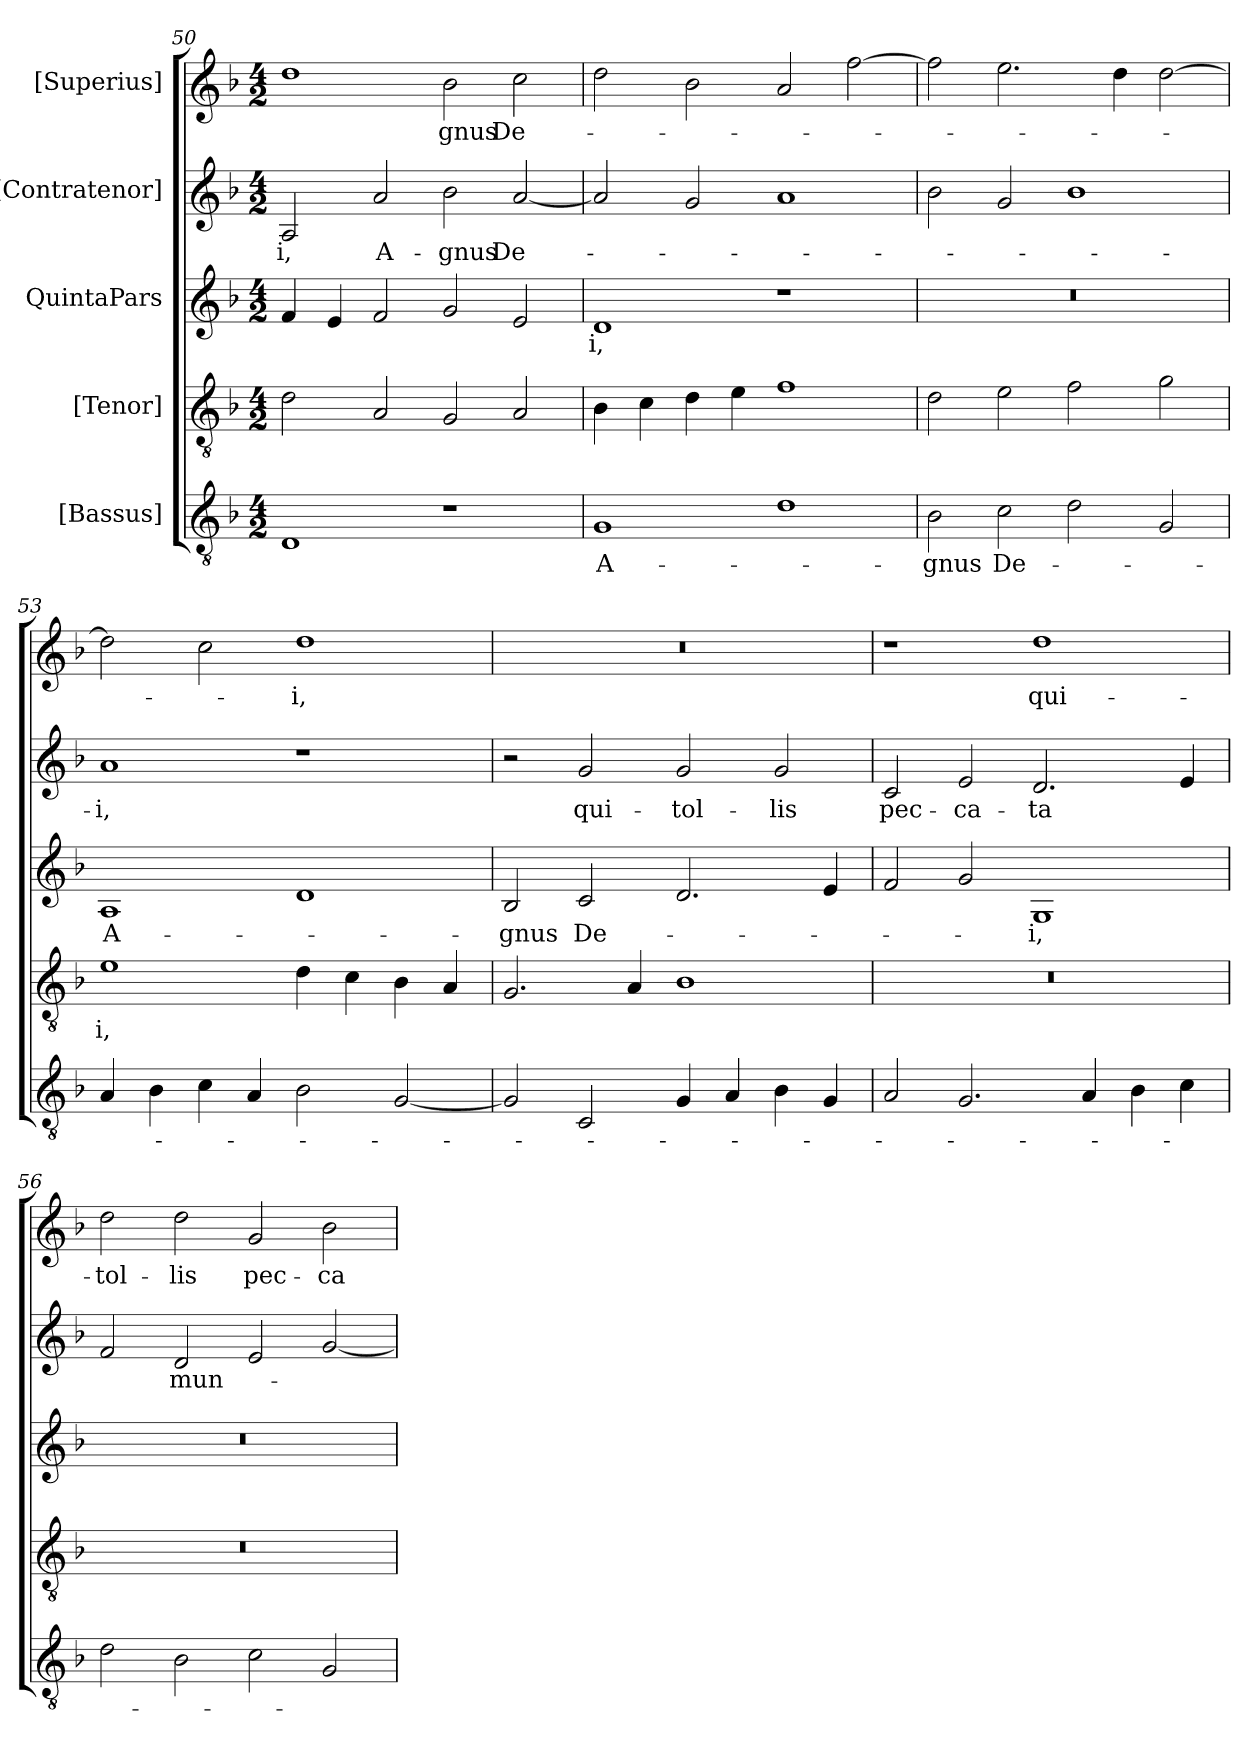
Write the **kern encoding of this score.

**kern	**text	**kern	**text	**kern	**text	**kern	**text	**kern	**text
*part5	*part5	*part4	*part4	*part3	*part3	*part2	*part2	*part1	*part1
*staff5	*staff5	*staff4	*staff4	*staff3	*staff3	*staff2	*staff2	*staff1	*staff1
*I"[Bassus]	*	*I"[Tenor]	*	*I"QuintaPars	*	*I"[Contratenor]	*	*I"[Superius]	*
*clefGv2	*	*clefGv2	*	*clefG2	*	*clefG2	*	*clefG2	*
*k[b-]	*	*k[b-]	*	*k[b-]	*	*k[b-]	*	*k[b-]	*
*M4/2	*	*M4/2	*	*M4/2	*	*M4/2	*	*M4/2	*
=50	=50	=50	=50	=50	=50	=50	=50	=50	=50
1D/	.	2d\	.	4f/	.	2A/	-i,	1dd\	.
.	.	.	.	4e/	.	.	.	.	.
.	.	2A/	.	2f/	.	2a/	A-	.	.
1r	.	2G/	.	2g/	.	2b-\	-gnus	2b-\	-gnus
.	.	2A/	.	2e/	.	[2a/	De-	2cc\	De-
=51	=51	=51	=51	=51	=51	=51	=51	=51	=51
1G/	A-	4B-\	.	1d/	-i,	2a/]	.	2dd\	.
.	.	4c\	.	.	.	.	.	.	.
.	.	4d\	.	.	.	2g/	.	2b-\	.
.	.	4e\	.	.	.	.	.	.	.
1d\	.	1f\	.	1r	.	1a/	.	2a/	.
.	.	.	.	.	.	.	.	[2ff\	.
=52	=52	=52	=52	=52	=52	=52	=52	=52	=52
2B-\	-gnus	2d\	.	0r	.	2b-\	.	2ff\]	.
2c\	De-	2e\	.	.	.	2g/	.	2.ee\	.
2d\	.	2f\	.	.	.	1b-\	.	.	.
.	.	.	.	.	.	.	.	4dd\	.
2G/	.	2g\	.	.	.	.	.	[2dd\	.
=53	=53	=53	=53	=53	=53	=53	=53	=53	=53
4A/	.	1e\	-i,	1A/	A-	1a/	-i,	2dd\]	.
4B-\	.	.	.	.	.	.	.	.	.
4c\	.	.	.	.	.	.	.	2cc\	.
4A/	.	.	.	.	.	.	.	.	.
2B-\	.	4d\	.	1d/	.	1r	.	1dd\	-i,
.	.	4c\	.	.	.	.	.	.	.
[2G/	.	4B-\	.	.	.	.	.	.	.
.	.	4A/	.	.	.	.	.	.	.
=54	=54	=54	=54	=54	=54	=54	=54	=54	=54
2G/]	.	2.G/	.	2B-/	-gnus	2r	.	0r	.
2C/	.	.	.	2c/	De-	2g/	qui-	.	.
.	.	4A/	.	.	.	.	.	.	.
4G/	.	1B-\	.	2.d/	.	2g/	tol-	.	.
4A/	.	.	.	.	.	.	.	.	.
4B-\	.	.	.	.	.	2g/	-lis	.	.
4G/	.	.	.	4e/	.	.	.	.	.
=55	=55	=55	=55	=55	=55	=55	=55	=55	=55
2A/	.	0r	.	2f/	.	2c/	pec-	1r	.
2.G/	.	.	.	2g/	.	2e/	-ca-	.	.
.	.	.	.	1G/	-i,	2.d/	-ta	1dd\	qui-
4A/	.	.	.	.	.	.	.	.	.
4B-\	.	.	.	.	.	.	.	.	.
4c\	.	.	.	.	.	4e/	.	.	.
=56	=56	=56	=56	=56	=56	=56	=56	=56	=56
2d\	.	0r	.	0r	.	2f/	.	2dd\	tol-
2B-\	.	.	.	.	.	2d/	mun-	2dd\	-lis
2c\	.	.	.	.	.	2e/	.	2g/	pec-
2G/	.	.	.	.	.	[2g/	.	2b-\	-ca-
=	=	=	=	=	=	=	=	=	=
*-	*-	*-	*-	*-	*-	*-	*-	*-	*-
